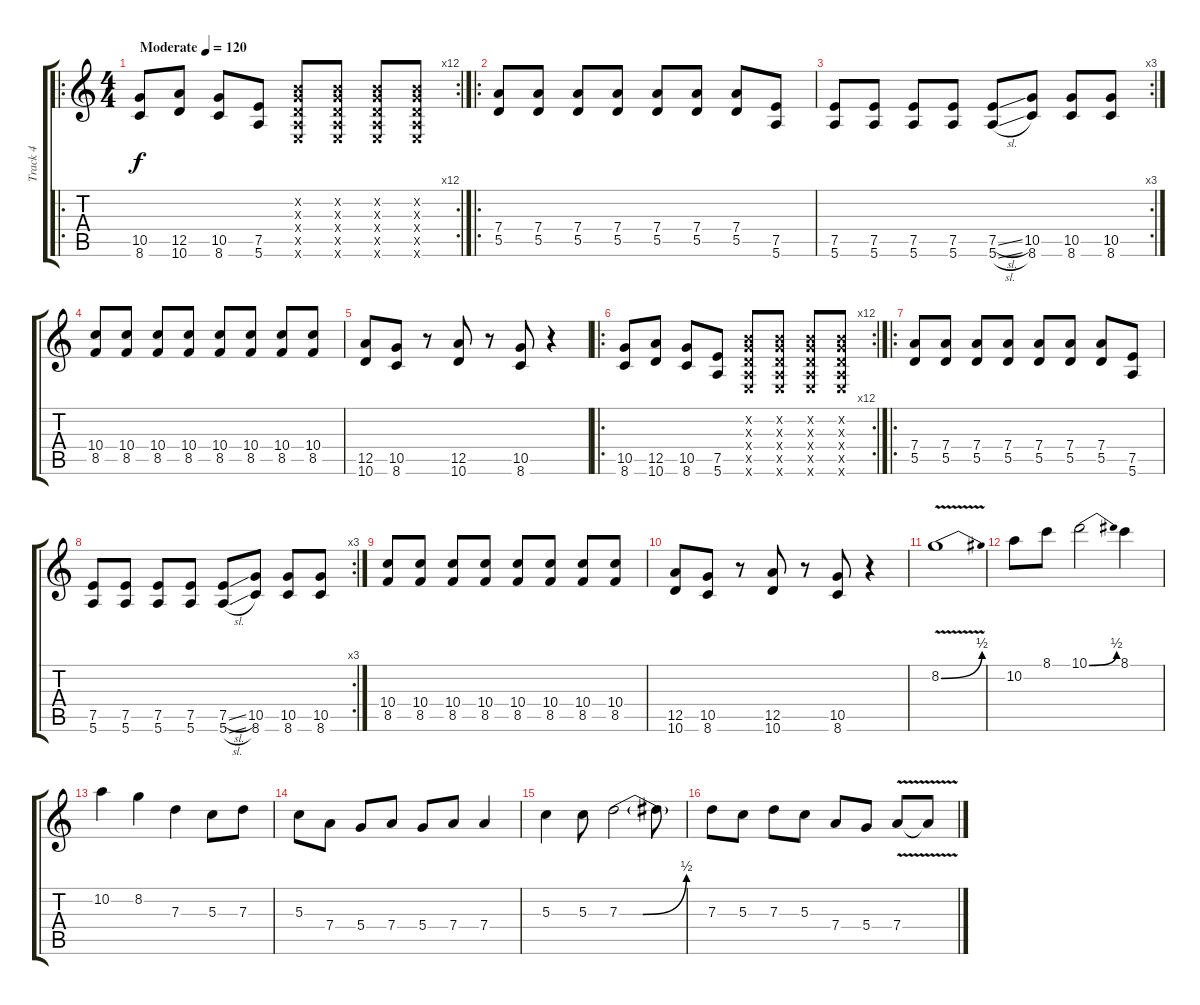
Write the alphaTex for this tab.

\track ("Track 4" "Track 4") {instrument distortionguitar}
\staff {score tabs}
\tuning (E4 B3 G3 D3 A2 E2) {hide}
\ro
\rc 12
\ts (4 4)
\tempo (120 "Moderate")
\clef g2
\ks c
(10.5 8.6).8{dy f instrument distortionguitar} (12.5 10.6).8 (10.5 8.6).8 (7.5 5.6).8 (0.2{x} 0.3{x} 0.4{x} 0.5{x} 0.6{x}).8 (0.2{x} 0.3{x} 0.4{x} 0.5{x} 0.6{x}).8 (0.2{x} 0.3{x} 0.4{x} 0.5{x} 0.6{x}).8 (0.2{x} 0.3{x} 0.4{x} 0.5{x} 0.6{x}).8 |
\ro
(7.4 5.5).8 (7.4 5.5).8 (7.4 5.5).8 (7.4 5.5).8 (7.4 5.5).8 (7.4 5.5).8 (7.4 5.5).8 (7.5 5.6).8 |
\rc 3
(7.5 5.6).8 (7.5 5.6).8 (7.5 5.6).8 (7.5 5.6).8 (7.5{sl} 5.6{sl}).8 (10.5 8.6).8 (10.5 8.6).8 (10.5 8.6).8 |
(10.4 8.5).8 (10.4 8.5).8 (10.4 8.5).8 (10.4 8.5).8 (10.4 8.5).8 (10.4 8.5).8 (10.4 8.5).8 (10.4 8.5).8 |
(12.5 10.6).8 (10.5 8.6).8 r.8 (12.5 10.6).8 r.8 (10.5 8.6).8 r.4 |
\ro
\rc 12
(10.5 8.6).8 (12.5 10.6).8 (10.5 8.6).8 (7.5 5.6).8 (0.2{x} 0.3{x} 0.4{x} 0.5{x} 0.6{x}).8 (0.2{x} 0.3{x} 0.4{x} 0.5{x} 0.6{x}).8 (0.2{x} 0.3{x} 0.4{x} 0.5{x} 0.6{x}).8 (0.2{x} 0.3{x} 0.4{x} 0.5{x} 0.6{x}).8 |
\ro
(7.4 5.5).8 (7.4 5.5).8 (7.4 5.5).8 (7.4 5.5).8 (7.4 5.5).8 (7.4 5.5).8 (7.4 5.5).8 (7.5 5.6).8 |
\rc 3
(7.5 5.6).8 (7.5 5.6).8 (7.5 5.6).8 (7.5 5.6).8 (7.5{sl} 5.6{sl}).8 (10.5 8.6).8 (10.5 8.6).8 (10.5 8.6).8 |
(10.4 8.5).8 (10.4 8.5).8 (10.4 8.5).8 (10.4 8.5).8 (10.4 8.5).8 (10.4 8.5).8 (10.4 8.5).8 (10.4 8.5).8 |
(12.5 10.6).8 (10.5 8.6).8 r.8 (12.5 10.6).8 r.8 (10.5 8.6).8 r.4 |
8.2{be (bend 0 0 60 2) v}.1 |
10.2.8 8.1.8 10.1{be (bend 0 0 60 2)}.2 8.1.4 |
10.2.4 8.2.4 7.3.4 5.3.8 7.3.8 |
5.3.8 7.4.8 5.4.8 7.4.8 5.4.8 7.4.8 7.4.4 |
5.3.4 5.3.8 7.3{be (custom 0 0 10 0 15 0 19 0 21 0 60 2)}.2 7.3{t}.8 |
7.3.8 5.3.8 7.3.8 5.3.8 7.4.8 5.4.8 7.4{v}.8 7.4{t}.8
